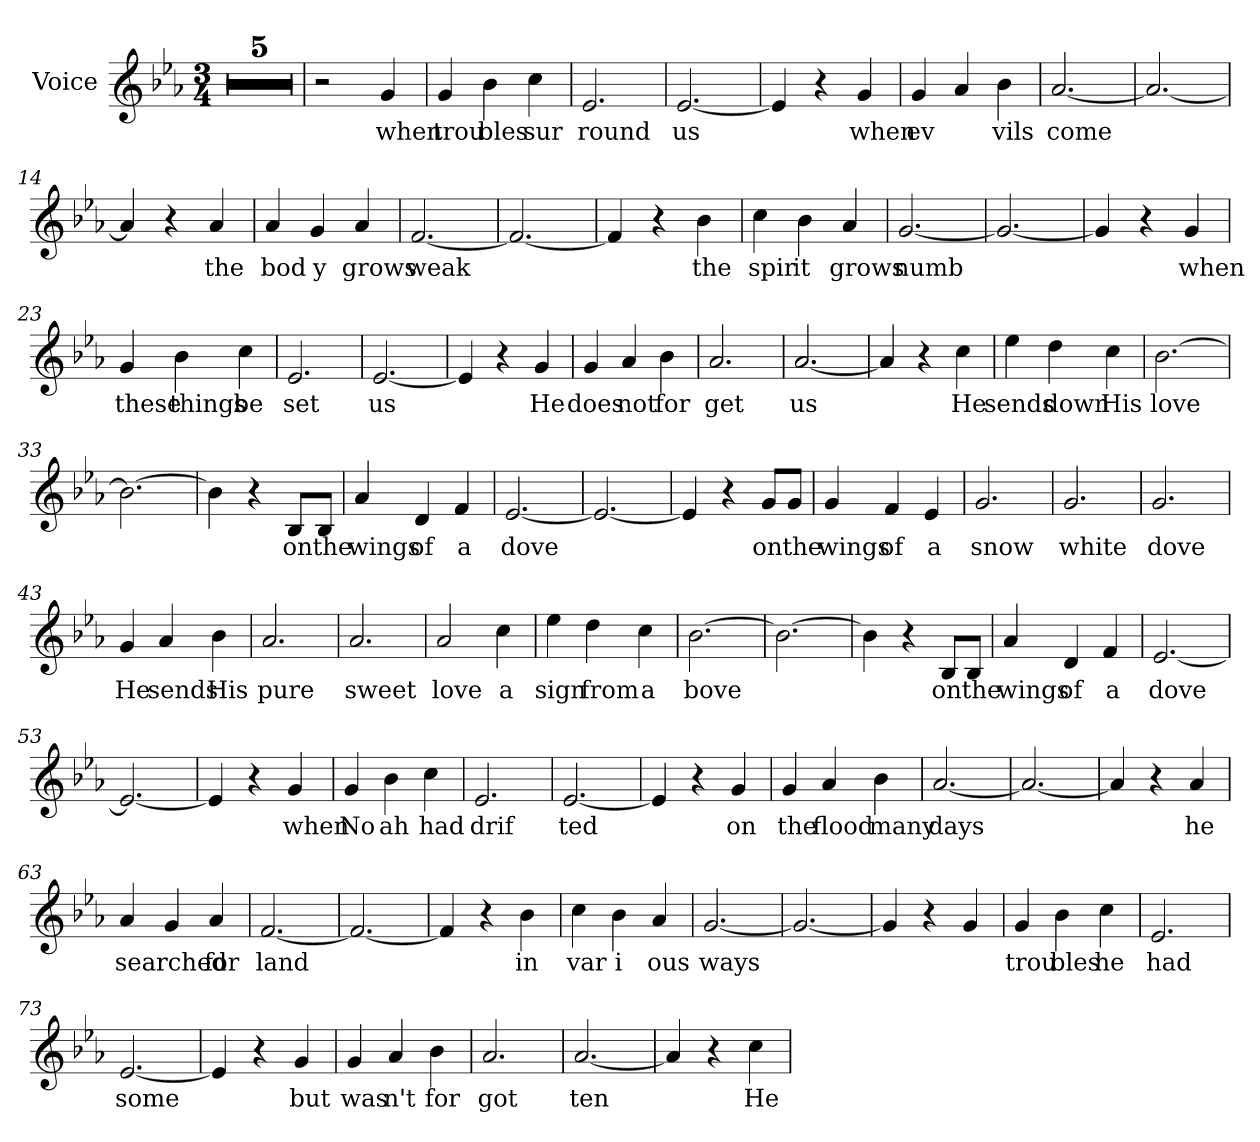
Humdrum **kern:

**kern	**text
*part1	*part1
*staff1	*staff1
*I"Voice	*
*I'V	*
*clefG2	*
*k[b-e-a-]	*
*E-:	*
*M3/4	*
=1	=1
2.r	.
=2	=2
2.r	.
=3	=3
2.r	.
=4	=4
2.r	.
=5	=5
2.r	.
=6	=6
*MM180	*
2r	.
!	!LO:LY:b
4g/	when
=7	=7
!	!LO:LY:b
4g/	trou
!	!LO:LY:b
4b-\	bles
!	!LO:LY:b
4cc\	sur
=8	=8
!	!LO:LY:b
2.e-/	round
=9	=9
!	!LO:LY:b
[2.e-/	us
=10	=10
4e-/]	.
4r	.
!	!LO:LY:b
4g/	when
=11	=11
!	!LO:LY:b
4g/	ev
4a-/	.
!	!LO:LY:b
4b-\	vils
!!LO:LB:g=z
=12	=12
!	!LO:LY:b
[2.a-/	come
=13	=13
2.a-/_	.
=14	=14
4a-/]	.
4r	.
!	!LO:LY:b
4a-/	the
=15	=15
!	!LO:LY:b
4a-/	bod
!	!LO:LY:b
4g/	y
!	!LO:LY:b
4a-/	grows
=16	=16
!	!LO:LY:b
[2.f/	weak
=17	=17
2.f/_	.
=18	=18
4f/]	.
4r	.
!	!LO:LY:b
4b-\	the
=19	=19
!	!LO:LY:b
4cc\	spir
!	!LO:LY:b
4b-\	it
!	!LO:LY:b
4a-/	grows
=20	=20
!	!LO:LY:b
[2.g/	numb
!!LO:LB:g=z
=21	=21
2.g/_	.
=22	=22
4g/]	.
4r	.
!	!LO:LY:b
4g/	when
=23	=23
!	!LO:LY:b
4g/	these
!	!LO:LY:b
4b-\	things
!	!LO:LY:b
4cc\	be
=24	=24
!	!LO:LY:b
2.e-/	set
=25	=25
!	!LO:LY:b
[2.e-/	us
=26	=26
4e-/]	.
4r	.
!	!LO:LY:b
4g/	He
=27	=27
!	!LO:LY:b
4g/	does
!	!LO:LY:b
4a-/	not
!	!LO:LY:b
4b-\	for
=28	=28
!	!LO:LY:b
2.a-/	get
!!LO:LB:g=z
=29	=29
!	!LO:LY:b
[2.a-/	us
=30	=30
4a-/]	.
4r	.
!	!LO:LY:b
4cc\	He
=31	=31
!	!LO:LY:b
4ee-\	sends
!	!LO:LY:b
4dd\	down
!	!LO:LY:b
4cc\	His
=32	=32
!	!LO:LY:b
[2.b-\	love
=33	=33
2.b-\_	.
=34	=34
4b-\]	.
4r	.
!	!LO:LY:b
8B-/L	on
!	!LO:LY:b
8B-/J	the
=35	=35
!	!LO:LY:b
4a-/	wings
!	!LO:LY:b
4d/	of
!	!LO:LY:b
4f/	a
=36	=36
!	!LO:LY:b
[2.e-/	dove
!!LO:LB:g=z
=37	=37
2.e-/_	.
=38	=38
4e-/]	.
4r	.
!	!LO:LY:b
8g/L	on
!	!LO:LY:b
8g/J	the
=39	=39
!	!LO:LY:b
4g/	wings
!	!LO:LY:b
4f/	of
!	!LO:LY:b
4e-/	a
=40	=40
!	!LO:LY:b
2.g/	snow
=41	=41
!	!LO:LY:b
2.g/	white
=42	=42
!	!LO:LY:b
2.g/	dove
=43	=43
!	!LO:LY:b
4g/	He
!	!LO:LY:b
4a-/	sends
!	!LO:LY:b
4b-\	His
=44	=44
!	!LO:LY:b
2.a-/	pure
!!LO:LB:g=z
=45	=45
!	!LO:LY:b
2.a-/	sweet
=46	=46
!	!LO:LY:b
2a-/	love
!	!LO:LY:b
4cc\	a
=47	=47
!	!LO:LY:b
4ee-\	sign
!	!LO:LY:b
4dd\	from
!	!LO:LY:b
4cc\	a
=48	=48
!	!LO:LY:b
[2.b-\	bove
=49	=49
2.b-\_	.
=50	=50
4b-\]	.
4r	.
!	!LO:LY:b
8B-/L	on
!	!LO:LY:b
8B-/J	the
=51	=51
!	!LO:LY:b
4a-/	wings
!	!LO:LY:b
4d/	of
!	!LO:LY:b
4f/	a
=52	=52
!	!LO:LY:b
[2.e-/	dove
!!LO:LB:g=z
=53	=53
2.e-/_	.
=54	=54
4e-/]	.
4r	.
!	!LO:LY:b
4g/	when
=55	=55
!	!LO:LY:b
4g/	No
!	!LO:LY:b
4b-\	ah
!	!LO:LY:b
4cc\	had
=56	=56
!	!LO:LY:b
2.e-/	drif
=57	=57
!	!LO:LY:b
[2.e-/	ted
=58	=58
4e-/]	.
4r	.
!	!LO:LY:b
4g/	on
=59	=59
!	!LO:LY:b
4g/	the
!	!LO:LY:b
4a-/	flood
!	!LO:LY:b
4b-\	many
=60	=60
!	!LO:LY:b
[2.a-/	days
=61	=61
2.a-/_	.
!!LO:LB:g=z
=62	=62
4a-/]	.
4r	.
!	!LO:LY:b
4a-/	he
=63	=63
!	!LO:LY:b
4a-/	searched
4g/	.
!	!LO:LY:b
4a-/	for
=64	=64
!	!LO:LY:b
[2.f/	land
=65	=65
2.f/_	.
=66	=66
4f/]	.
4r	.
!	!LO:LY:b
4b-\	in
=67	=67
!	!LO:LY:b
4cc\	var
!	!LO:LY:b
4b-\	i
!	!LO:LY:b
4a-/	ous
=68	=68
!	!LO:LY:b
[2.g/	ways
=69	=69
2.g/_	.
!!LO:PB:g=z
=70	=70
4g/]	.
4r	.
4g/	.
=71	=71
!	!LO:LY:b
4g/	trou
!	!LO:LY:b
4b-\	bles
!	!LO:LY:b
4cc\	he
=72	=72
!	!LO:LY:b
2.e-/	had
=73	=73
!	!LO:LY:b
[2.e-/	some
=74	=74
4e-/]	.
4r	.
!	!LO:LY:b
4g/	but
=75	=75
!	!LO:LY:b
4g/	was
!	!LO:LY:b
4a-/	n't
!	!LO:LY:b
4b-\	for
=76	=76
!	!LO:LY:b
2.a-/	got
=77	=77
!	!LO:LY:b
[2.a-/	ten
=78	=78
4a-/]	.
4r	.
!	!LO:LY:b
4cc\	He
=	=
*-	*-
